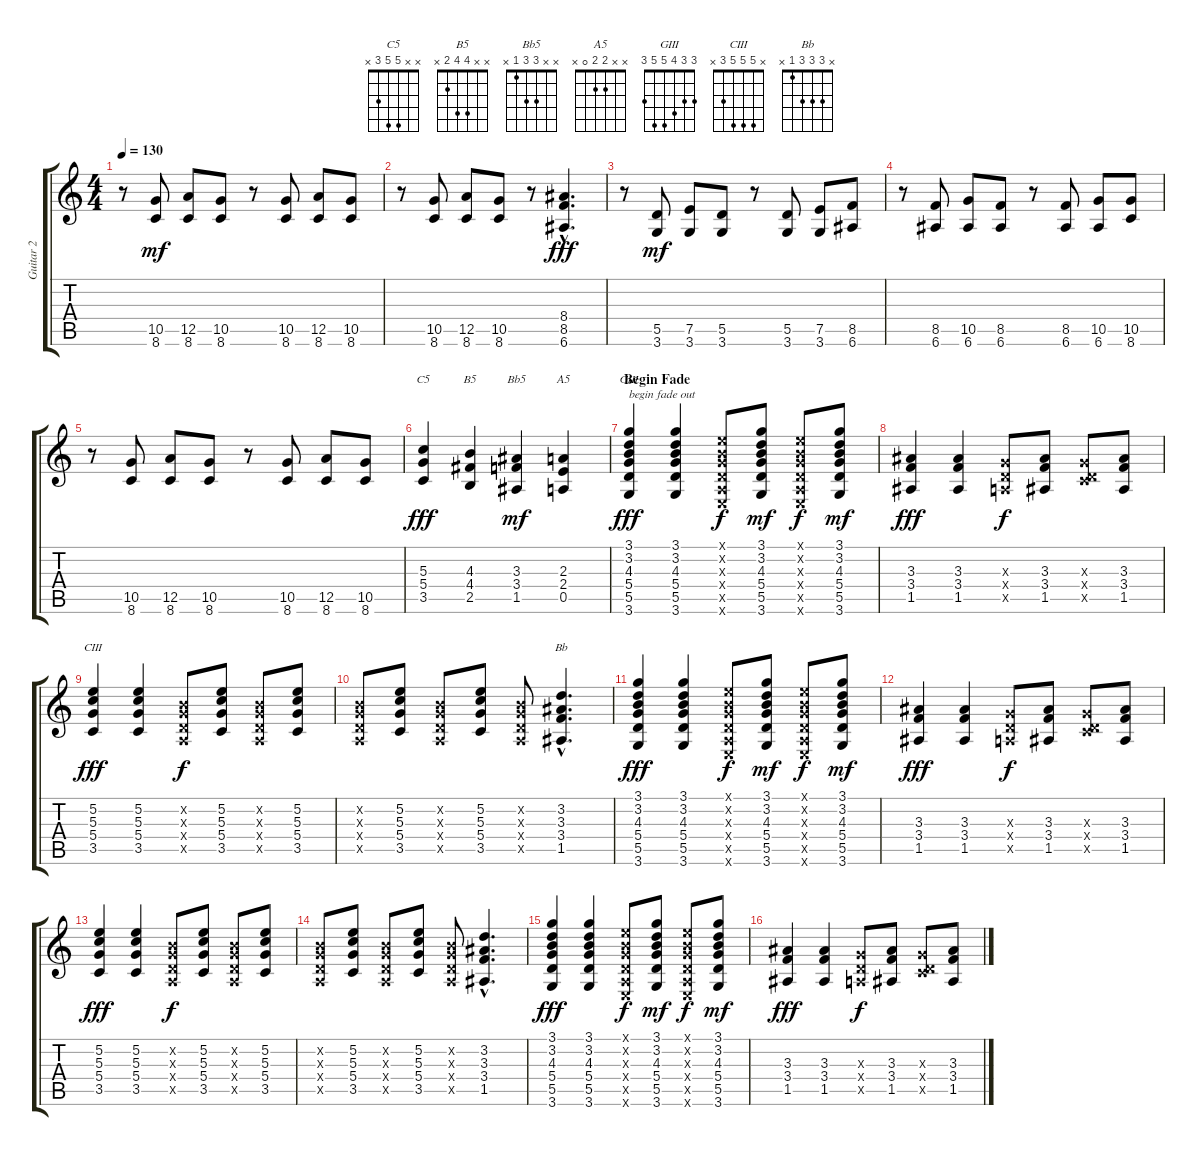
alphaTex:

\track ("Guitar 2" "Guitar 2") {instrument electricguitarjazz}
\staff {score tabs}
\tuning (E4 B3 G3 D3 A2 E2) {hide}
\chord ("C5" x x 5 5 3 x)
\chord ("B5" x x 4 4 2 x)
\chord ("Bb5" x x 3 3 1 x)
\chord ("A5" x x 2 2 0 x)
\chord ("GIII" 3 3 4 5 5 3)
\chord ("CIII" x 5 5 5 3 x)
\chord ("Bb" x 3 3 3 1 x)
\ts (4 4)
\tempo 130
\clef g2
\ks c
r.8{dy mf} (10.5 8.6).8 (12.5 8.6).8 (10.5 8.6).8 r.8 (10.5 8.6).8 (12.5 8.6).8 (10.5 8.6).8 |
r.8 (10.5 8.6).8 (12.5 8.6).8 (10.5 8.6).8 r.8 (8.4{hac} 8.5{hac} 6.6{hac}).4{d dy fff} |
r.8 (5.5 3.6).8{dy mf} (7.5 3.6).8 (5.5 3.6).8 r.8 (5.5 3.6).8 (7.5 3.6).8 (8.5 6.6).8 |
r.8 (8.5 6.6).8 (10.5 6.6).8 (8.5 6.6).8 r.8 (8.5 6.6).8 (10.5 6.6).8 (10.5 8.6).8 |
r.8 (10.5 8.6).8 (12.5 8.6).8 (10.5 8.6).8 r.8 (10.5 8.6).8 (12.5 8.6).8 (10.5 8.6).8 |
(5.3 5.4 3.5).4{ch "C5" dy fff} (4.3 4.4 2.5).4{ch "B5"} (3.3 3.4 1.5).4{ch "Bb5" dy mf} (2.3 2.4 0.5).4{ch "A5"} |
\section ("" "Begin Fade")
(3.1 3.2 4.3 5.4 5.5 3.6).4{ch "GIII" txt "begin fade out" dy fff volume 12} (3.1 3.2 4.3 5.4 5.5 3.6).4 (0.1{x} 0.2{x} 0.3{x} 0.4{x} 0.5{x} 0.6{x}).8{dy f} (3.1 3.2 4.3 5.4 5.5 3.6).8{dy mf} (0.1{x} 0.2{x} 0.3{x} 0.4{x} 0.5{x} 0.6{x}).8{dy f} (3.1 3.2 4.3 5.4 5.5 3.6).8{dy mf} |
(3.3 3.4 1.5).4{dy fff} (3.3 3.4 1.5).4 (0.3{x} 0.4{x} 0.5{x}).8{dy f} (3.3 3.4 1.5).8 (0.3{x} 0.4{x} 3.5{x}).8 (3.3 3.4 1.5).8 |
(5.2 5.3 5.4 3.5).4{ch "CIII" dy fff volume 11} (5.2 5.3 5.4 3.5).4 (0.2{x} 0.3{x} 0.4{x} 0.5{x}).8{dy f} (5.2 5.3 5.4 3.5).8 (0.2{x} 0.3{x} 0.4{x} 0.5{x}).8 (5.2 5.3 5.4 3.5).8 |
(0.2{x} 0.3{x} 0.4{x} 0.5{x}).8 (5.2 5.3 5.4 3.5).8 (0.2{x} 0.3{x} 0.4{x} 0.5{x}).8 (5.2 5.3 5.4 3.5).8 (0.2{x} 0.3{x} 0.4{x} 0.5{x}).8 (3.2{hac} 3.3{hac} 3.4{hac} 1.5{hac}).4{d ch "Bb"} |
(3.1 3.2 4.3 5.4 5.5 3.6).4{dy fff volume 10} (3.1 3.2 4.3 5.4 5.5 3.6).4 (0.1{x} 0.2{x} 0.3{x} 0.4{x} 0.5{x} 0.6{x}).8{dy f} (3.1 3.2 4.3 5.4 5.5 3.6).8{dy mf} (0.1{x} 0.2{x} 0.3{x} 0.4{x} 0.5{x} 0.6{x}).8{dy f} (3.1 3.2 4.3 5.4 5.5 3.6).8{dy mf} |
(3.3 3.4 1.5).4{dy fff} (3.3 3.4 1.5).4 (0.3{x} 0.4{x} 0.5{x}).8{dy f} (3.3 3.4 1.5).8 (0.3{x} 0.4{x} 3.5{x}).8 (3.3 3.4 1.5).8 |
(5.2 5.3 5.4 3.5).4{dy fff volume 9} (5.2 5.3 5.4 3.5).4 (0.2{x} 0.3{x} 0.4{x} 0.5{x}).8{dy f} (5.2 5.3 5.4 3.5).8 (0.2{x} 0.3{x} 0.4{x} 0.5{x}).8 (5.2 5.3 5.4 3.5).8 |
(0.2{x} 0.3{x} 0.4{x} 0.5{x}).8 (5.2 5.3 5.4 3.5).8 (0.2{x} 0.3{x} 0.4{x} 0.5{x}).8 (5.2 5.3 5.4 3.5).8 (0.2{x} 0.3{x} 0.4{x} 0.5{x}).8 (3.2{hac} 3.3{hac} 3.4{hac} 1.5{hac}).4{d} |
(3.1 3.2 4.3 5.4 5.5 3.6).4{dy fff volume 8} (3.1 3.2 4.3 5.4 5.5 3.6).4 (0.1{x} 0.2{x} 0.3{x} 0.4{x} 0.5{x} 0.6{x}).8{dy f} (3.1 3.2 4.3 5.4 5.5 3.6).8{dy mf} (0.1{x} 0.2{x} 0.3{x} 0.4{x} 0.5{x} 0.6{x}).8{dy f} (3.1 3.2 4.3 5.4 5.5 3.6).8{dy mf} |
(3.3 3.4 1.5).4{dy fff volume 7} (3.3 3.4 1.5).4 (0.3{x} 0.4{x} 0.5{x}).8{dy f} (3.3 3.4 1.5).8 (0.3{x} 0.4{x} 3.5{x}).8 (3.3 3.4 1.5).8
